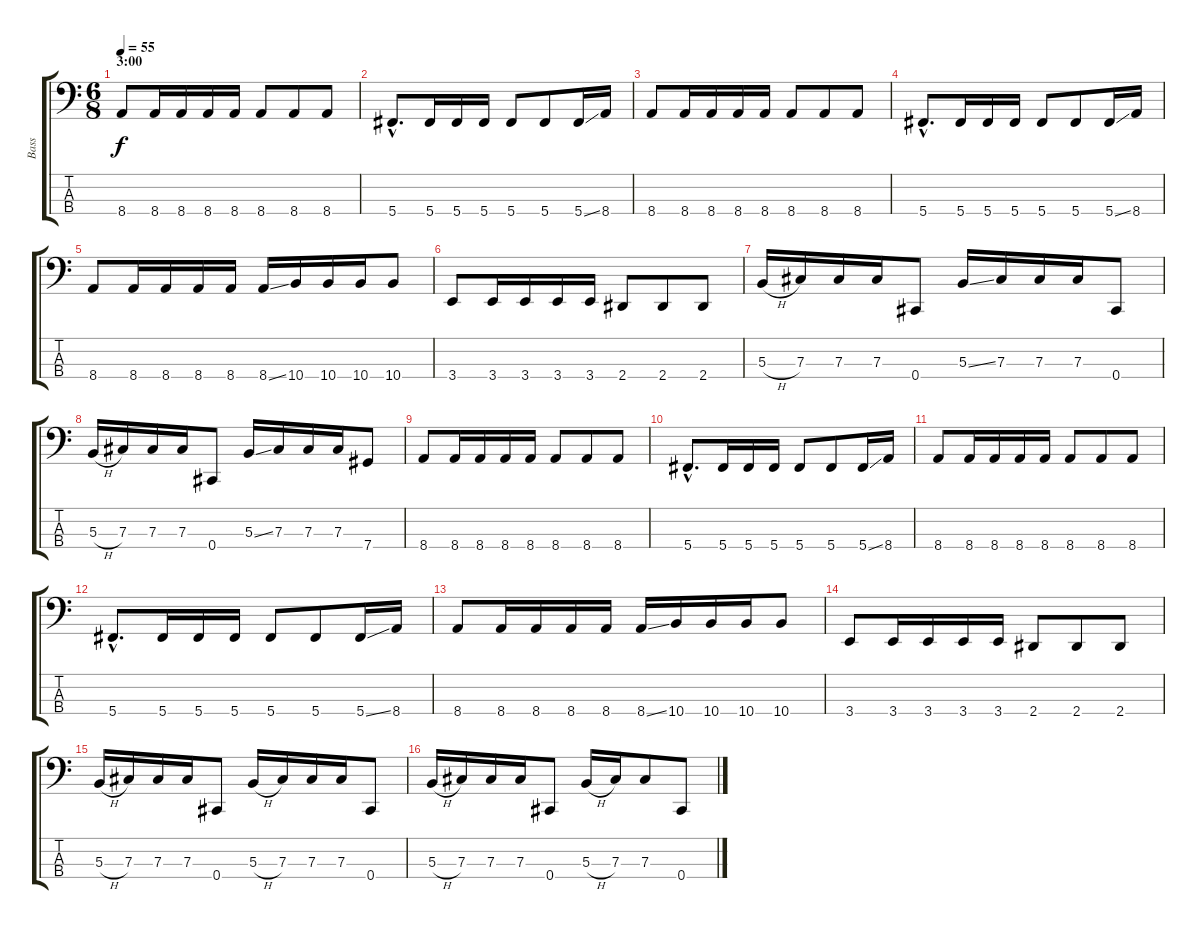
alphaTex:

\track ("Bass" "Bass") {instrument acousticguitarnylon}
\staff {score tabs}
\tuning (E2 B1 Gb1 Db1) {hide}
\ts (6 8)
\section ("" "3:00")
\tempo 55
\clef f4
\ks c
8.4.8{dy f} 8.4.16 8.4.16 8.4.16 8.4.16 8.4.8 8.4.8 8.4.8 |
5.4{hac}.8{d} 5.4.16 5.4.16 5.4.16 5.4.8 5.4.8 5.4{ss}.16 8.4.16 |
8.4.8 8.4.16 8.4.16 8.4.16 8.4.16 8.4.8 8.4.8 8.4.8 |
5.4{hac}.8{d} 5.4.16 5.4.16 5.4.16 5.4.8 5.4.8 5.4{ss}.16 8.4.16 |
8.4.8 8.4.16 8.4.16 8.4.16 8.4.16 8.4{ss}.16 10.4.16 10.4.16 10.4.16 10.4.8 |
3.4.8 3.4.16 3.4.16 3.4.16 3.4.16 2.4.8 2.4.8 2.4.8 |
5.3{h}.16 7.3.16 7.3.16 7.3.16 0.4.8 5.3{ss}.16 7.3.16 7.3.16 7.3.16 0.4.8 |
5.3{h}.16 7.3.16 7.3.16 7.3.16 0.4.8 5.3{ss}.16 7.3.16 7.3.16 7.3.16 7.4.8 |
8.4.8 8.4.16 8.4.16 8.4.16 8.4.16 8.4.8 8.4.8 8.4.8 |
5.4{hac}.8{d} 5.4.16 5.4.16 5.4.16 5.4.8 5.4.8 5.4{ss}.16 8.4.16 |
8.4.8 8.4.16 8.4.16 8.4.16 8.4.16 8.4.8 8.4.8 8.4.8 |
5.4{hac}.8{d} 5.4.16 5.4.16 5.4.16 5.4.8 5.4.8 5.4{ss}.16 8.4.16 |
8.4.8 8.4.16 8.4.16 8.4.16 8.4.16 8.4{ss}.16 10.4.16 10.4.16 10.4.16 10.4.8 |
3.4.8 3.4.16 3.4.16 3.4.16 3.4.16 2.4.8 2.4.8 2.4.8 |
5.3{h}.16 7.3.16 7.3.16 7.3.16 0.4.8 5.3{h}.16 7.3.16 7.3.16 7.3.16 0.4.8 |
5.3{h}.16 7.3.16 7.3.16 7.3.16 0.4.8 5.3{h}.16 7.3.16 7.3.8 0.4.8
